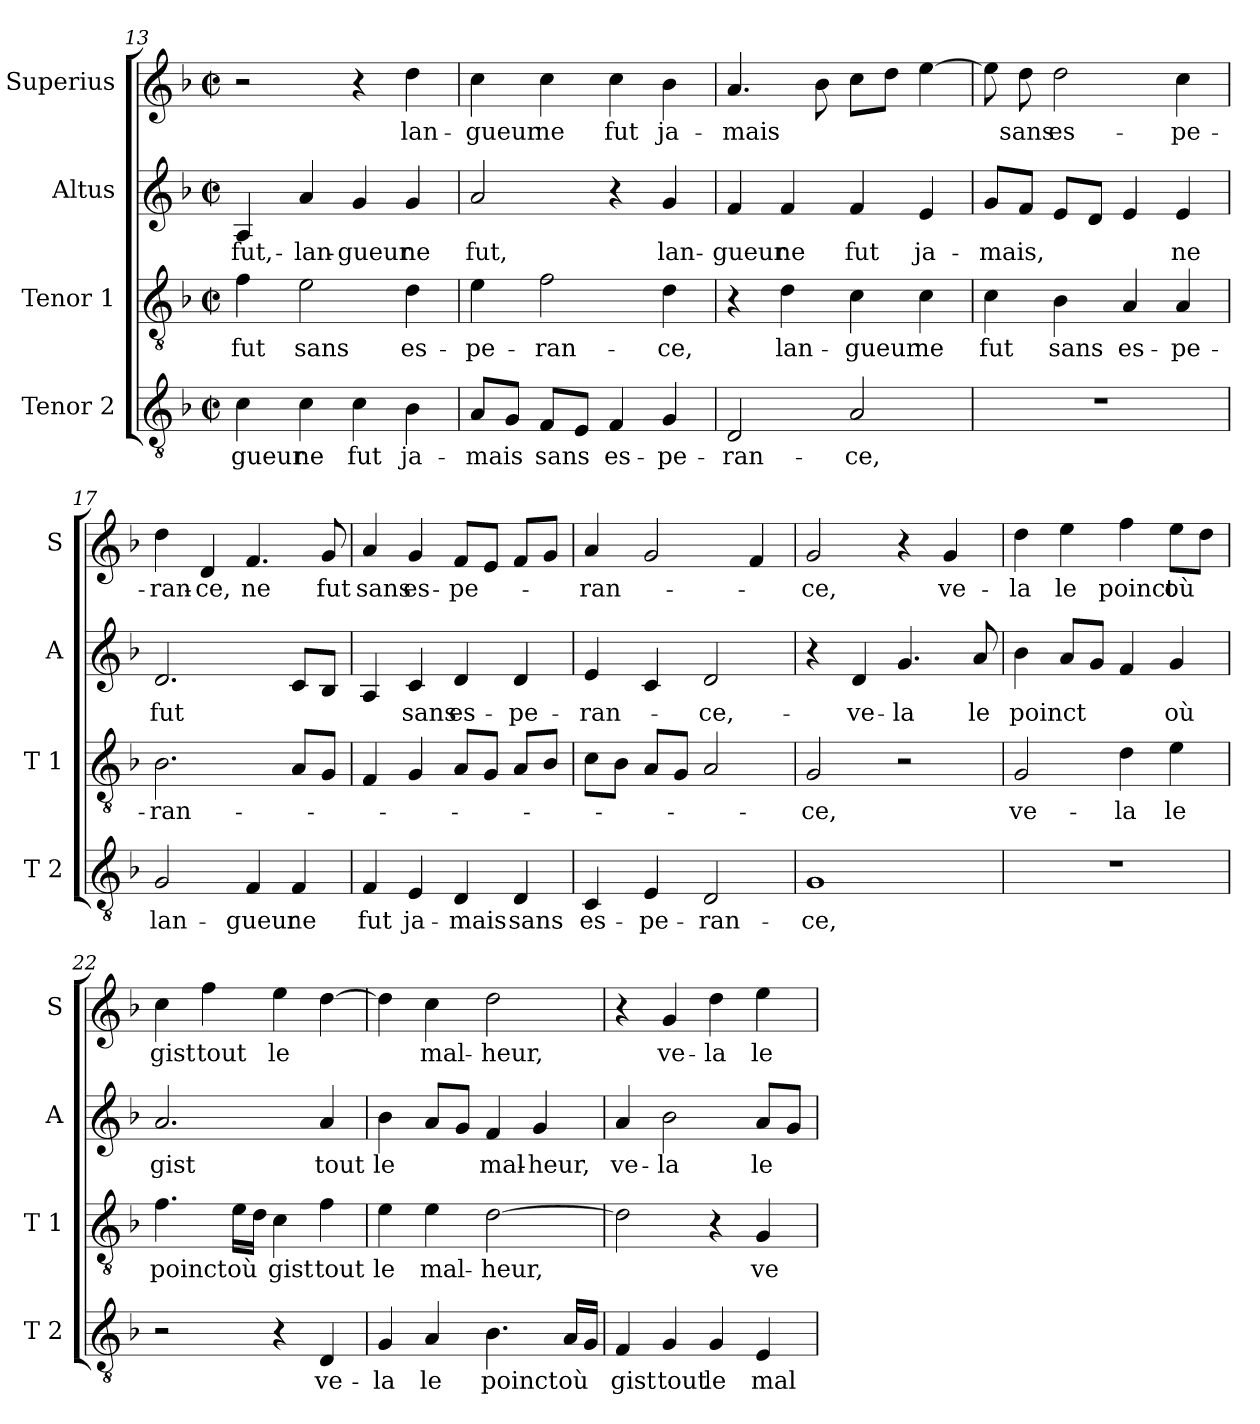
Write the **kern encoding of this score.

**kern	**text	**kern	**text	**kern	**text	**kern	**text
*part4	*part4	*part3	*part3	*part2	*part2	*part1	*part1
*staff4	*staff4	*staff3	*staff3	*staff2	*staff2	*staff1	*staff1
*I"Tenor 2	*	*I"Tenor 1	*	*I"Altus	*	*I"Superius	*
*I'T 2	*	*I'T 1	*	*I'A	*	*I'S	*
*clefGv2	*	*clefGv2	*	*clefG2	*	*clefG2	*
*k[b-]	*	*k[b-]	*	*k[b-]	*	*k[b-]	*
*F:	*	*F:	*	*F:	*	*F:	*
*M2/2	*	*M2/2	*	*M2/2	*	*M2/2	*
*met(c|)	*	*met(c|)	*	*met(c|)	*	*met(c|)	*
=13	=13	=13	=13	=13	=13	=13	=13
4c\	-gueur	4f\	fut	4A/	fut,-	2r	.
4c\	ne	2e\	sans	4a/	-lan-	.	.
4c\	fut	.	.	4g/	-gueur	4r	.
4B-\	ja-	4d\	es-	4g/	ne	4dd\	lan-
=14	=14	=14	=14	=14	=14	=14	=14
8A/L	-mais	4e\	-pe-	2a/	fut,	4cc\	-gueur
8G/J	.	.	.	.	.	.	.
8F/L	sans	2f\	-ran-	.	.	4cc\	ne
8E/J	.	.	.	.	.	.	.
4F/	es-	.	.	4r	.	4cc\	fut
4G/	-pe-	4d\	-ce,	4g/	lan-	4b-\	ja-
=15	=15	=15	=15	=15	=15	=15	=15
2D/	-ran-	4r	.	4f/	-gueur	4.a/	-mais
.	.	4d\	lan-	4f/	ne	.	.
.	.	.	.	.	.	8b-\	.
2A/	-ce,	4c\	-gueur	4f/	fut	8cc\L	.
.	.	.	.	.	.	8dd\J	.
.	.	4c\	ne	4e/	ja-	[4ee\	.
!!LO:PB:g=z
=16	=16	=16	=16	=16	=16	=16	=16
1r	.	4c\	fut	8g/L	-mais,	8ee\]	.
.	.	.	.	8f/J	.	8dd\	sans
.	.	4B-\	sans	8e/L	.	2dd\	es-
.	.	.	.	8d/J	.	.	.
.	.	4A/	es-	4e/	.	.	.
.	.	4A/	-pe-	4e/	ne	4cc\	-pe-
=17	=17	=17	=17	=17	=17	=17	=17
2G/	lan-	2.B-\	-ran-	2.d/	fut	4dd\	-ran-
.	.	.	.	.	.	4d/	-ce,
4F/	-gueur	.	.	.	.	4.f/	ne
4F/	ne	8A/L	.	8c/L	.	.	.
.	.	8G/J	.	8B-/J	.	8g/	fut
=18	=18	=18	=18	=18	=18	=18	=18
4F/	fut	4F/	.	4A/	.	4a/	sans
4E/	ja-	4G/	.	4c/	sans	4g/	es-
4D/	-mais	8A/L	.	4d/	es-	8f/L	-pe-
.	.	8G/J	.	.	.	8e/J	.
4D/	sans	8A/L	.	4d/	-pe-	8f/L	.
.	.	8B-/J	.	.	.	8g/J	.
=19	=19	=19	=19	=19	=19	=19	=19
4C/	es-	8c\L	.	4e/	-ran-	4a/	-ran-
.	.	8B-\J	.	.	.	.	.
4E/	-pe-	8A/L	.	4c/	.	2g/	.
.	.	8G/J	.	.	.	.	.
2D/	-ran-	2A/	.	2d/	-ce,-	.	.
.	.	.	.	.	.	4f/	.
=20	=20	=20	=20	=20	=20	=20	=20
1G	-ce,	2G/	-ce,	4r	.	2g/	-ce,
.	.	.	.	4d/	-ve-	.	.
.	.	2r	.	4.g/	-la	4r	.
.	.	.	.	.	.	4g/	ve-
.	.	.	.	8a/	le	.	.
!!LO:LB:g=z
=21	=21	=21	=21	=21	=21	=21	=21
1r	.	2G/	ve-	4b-\	poinct	4dd\	-la
.	.	.	.	8a/L	.	4ee\	le
.	.	.	.	8g/J	.	.	.
.	.	4d\	-la	4f/	.	4ff\	poinct
.	.	4e\	le	4g/	où	8ee\L	où
.	.	.	.	.	.	8dd\J	.
=22	=22	=22	=22	=22	=22	=22	=22
2r	.	4.f\	poinct	2.a/	gist	4cc\	gist
.	.	.	.	.	.	4ff\	tout
.	.	16e\LL	où	.	.	.	.
.	.	16d\JJ	.	.	.	.	.
4r	.	4c\	gist	.	.	4ee\	le
4D/	ve-	4f\	tout	4a/	tout	[4dd\	.
=23	=23	=23	=23	=23	=23	=23	=23
4G/	-la	4e\	le	4b-\	le	4dd\]	.
4A/	le	4e\	mal-	8a/L	.	4cc\	mal-
.	.	.	.	8g/J	.	.	.
4.B-\	poinct	[2d\	-heur,	4f/	mal-	2dd\	-heur,
.	.	.	.	4g/	-heur,	.	.
16A/LL	où	.	.	.	.	.	.
16G/JJ	.	.	.	.	.	.	.
=24	=24	=24	=24	=24	=24	=24	=24
4F/	gist	2d\]	.	4a/	ve-	4r	.
4G/	tout	.	.	2b-\	-la	4g/	ve-
4G/	le	4r	.	.	.	4dd\	-la
4E/	mal-	4G/	ve-	8a/L	le	4ee\	le
.	.	.	.	8g/J	.	.	.
=	=	=	=	=	=	=	=
*-	*-	*-	*-	*-	*-	*-	*-
